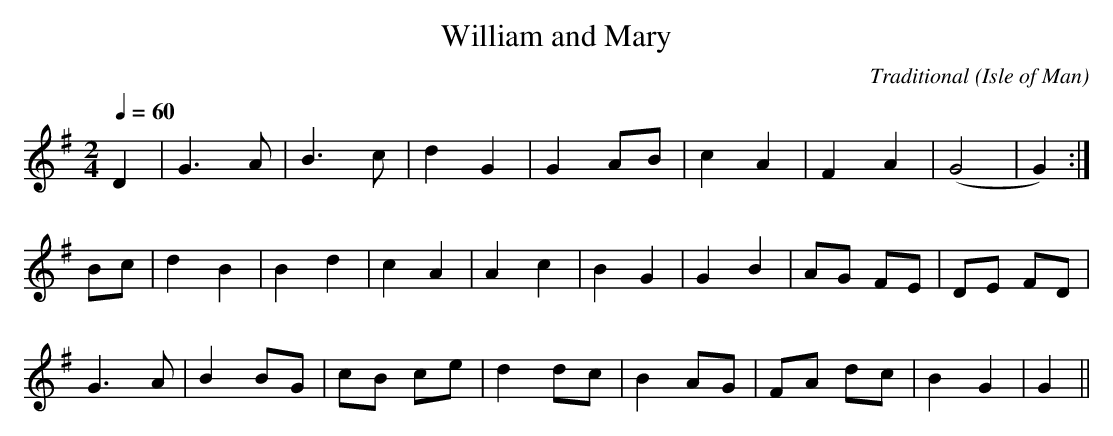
X:1
T:William and Mary
C:Traditional
O:Isle of Man
M:2/4
L:1/4
Q:60
K:G
D|G>A|B>c|d G|G A/B/|c A|F A|(G2|G):|
B/c/|d B|B d|c A|A c|B G|G B|A/G/ F/E/|D/E/ F/D/|
G>A|B B/G/|c/B/ c/e/|d d/c/|B A/G/|F/A/ d/c/|B G|G||
